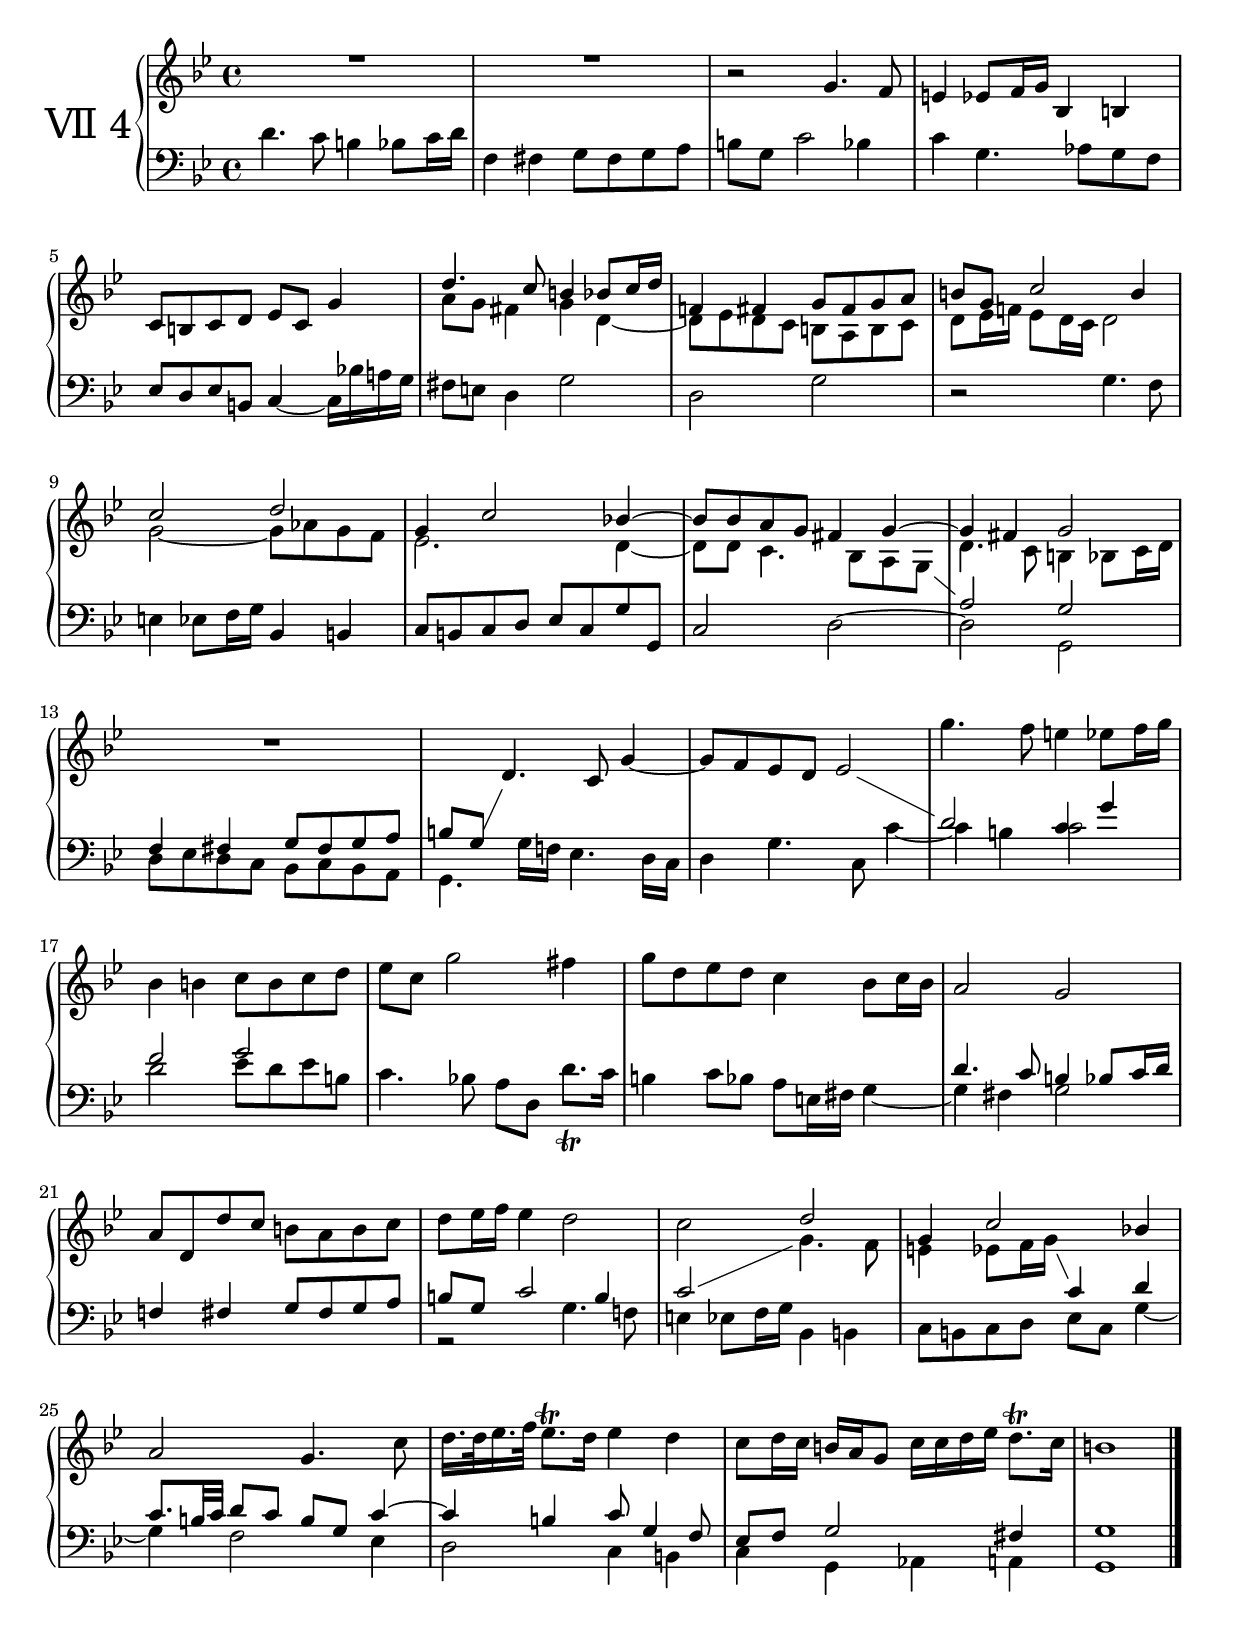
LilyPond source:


sopriv = \relative c''
{
	\key g \minor
	R1 | 
	R1 | 
	s1 | 
	s1 | 
	s1 | 
	d4. c8 b4 bes8 c16 d |
	f,4 fis g8 fis g a b8 g c2 b4 |
	c2 d |
	g,4 c2 bes4 ~|
	bes8 bes a g fis4 g ~ |
	g fis g2 |
	\oneVoice R1 |
	s1 |
	s1 |
	g'4. f8 e4 ees8 f16 g |
	bes,4 b c8 b c d |
	ees c g'2 fis4 |
	g8 d ees d c4 bes8 c16 bes |
	a2 g |
	a8 d, d' c b a b c |
	d ees16 f ees4 d2 |
	c \voiceOne d |
	g,4 c2 bes4 | \oneVoice
	a2 g4. c8 |
	d16. d32 ees16. f32 ees8.\trill d16 ees4 d |
	c8 d16 c b a g8 c16 c d ees d8.\trill c16 |
	b1 |
	\bar "|."
}

altoiv = \relative c'
{
	\showStaffSwitch
	s1 |
	s1 |
	s1 |
	s1 |
	s1 |
	s1 |
	s1 |
	s1 |
	s1 |
	s1 |
	s1 |
	d4. c8 b4 bes8 c16 d |
	\change Staff = "down" \voiceOne
	f,4 fis g8 fis g a |
	b g \change Staff = "up" \oneVoice d'4. c8 g'4 ~|
	g8 f ees d ees2 |
	\change Staff="down" \voiceOne d c4 g' |
	f2 g |
	s1 |
	s1 |
	d4. c8 b4 bes8 c16 d |
	\change Staff = "down" \voiceOne
	f,4 fis g8 fis g a |
	b8 g c2 b4 |
	c2  \change Staff = "up" \voiceTwo  g'4. f8 |
	e4 ees8 f16 g \change Staff = "down" \voiceOne c,4 d |
	c8. b32 c d8 c b g c4 ~ |
	c b c8 g4 f8 |
	ees f g2 fis4 |
	g1 |
}

tenoriv = \relative c''
{
	\key g \minor
	\clef bass
	\showStaffSwitch
	\change Staff = "up"
	\voiceTwo
	R1 |
	R1 |
	\oneVoice r2 g4. f8 |
	e4 ees8 f16 g bes,4 b |
	c8 b c d ees c g'4 |
	\voiceTwo a8 g fis4 g d ~ |
	d8 ees d c b a b c |
	d ees16 f ees8 d16 c d2 |
	g2 ~ g8 aes g f |
	ees2. d4 ~|
	d8 d c4. bes8 a g |
	\change Staff="down" \voiceOne a2 g |
}

bassiv = \relative c'
{
	\oneVoice d4. c8 b4 bes8 c16 d |
	f,4 fis g8 fis g a |
	b g c2 bes4 |
	c g4. aes8 g f |
	ees d ees b c4 ~ c16 bes' a g |
	fis8 e d4 g2 |
	d g |
	r g4. f8 |
	e4 ees8 f16 g bes,4 b |
	c8 b c d ees c g' g, |
	c2 d ~ |
	\voiceTwo d g, |
	d'8 ees d c  bes c bes a |
	g4. g'16 f ees4. d16 c |
	d4 g4. c,8 c'4 ~ |
	c b c2 |
	d ees8 d ees b |
	c4. bes8 a d, d'8.\trill c16 |
	b4 c8 bes a e16 fis g4 ~ |
	g fis g2 |
	s1 |
	r2 g4. f8 |
	e4 ees8 f16 g bes,4 b |
	c8 b c d ees c g'4 ~ |
	g f2 ees4 |
	d2 c4 b |
	c g aes a |
	g1 |
}

\include "merge.ly"
\score
{
	\new PianoStaff <<
		\accidentalStyle "piano"

		\set PianoStaff.instrumentName = # "Ⅶ 4"
		\new Staff = "up" << { \sopriv } \\ {\altoiv} >>
		\new Staff = "down" << {\tenoriv } \\ {\bassiv} >>
	>>
	\layout 
	{
		\context { \PianoStaff \override InstrumentName #'font-size = #5  }
		\context { \Staff \consists #merge-rests-engraver }
		\context { \Staff \consists #merge-mmrests-engraver }
		\context 
		{
			%\Score
			%\override SpacingSpanner.common-shortest-duration = #(ly:make-moment 1/8)
		}
	}
	\midi {\tempo 4=100}
}